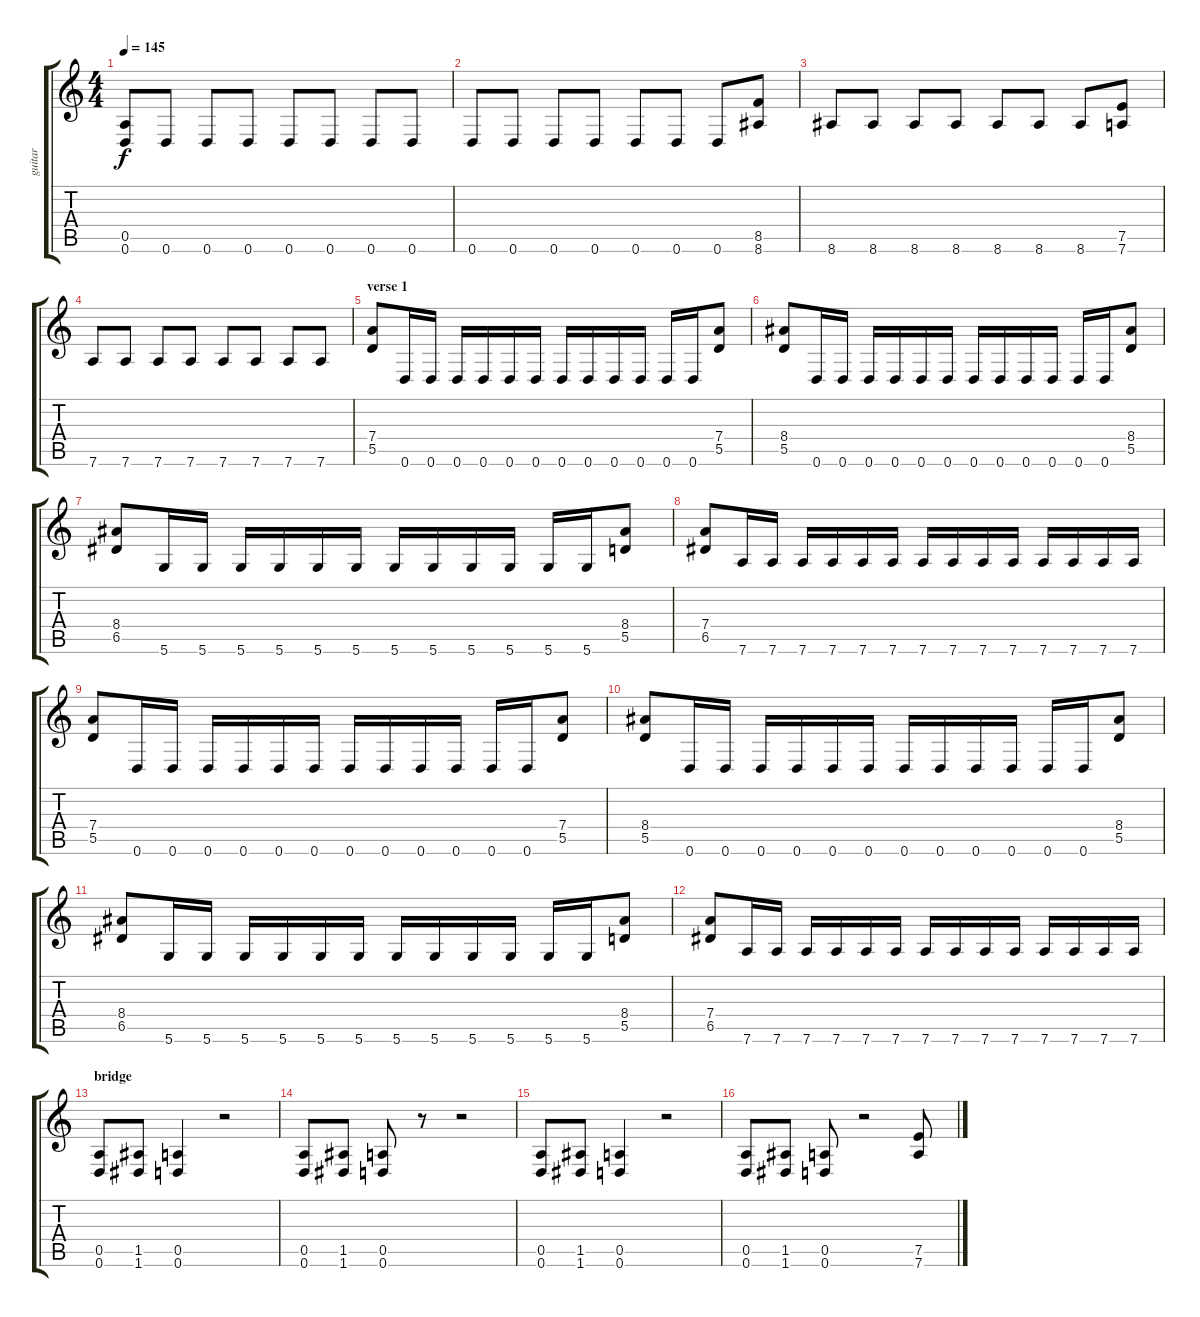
\track ("guitar" "guitar") {instrument distortionguitar}
\staff {score tabs}
\tuning (E4 B3 G3 D3 A2 D2) {hide}
\ts (4 4)
\tempo 145
\clef g2
\ks c
(0.5 0.6).8{dy f} 0.6.8 0.6.8 0.6.8 0.6.8 0.6.8 0.6.8 0.6.8 |
0.6.8 0.6.8 0.6.8 0.6.8 0.6.8 0.6.8 0.6.8 (8.5 8.6).8 |
8.6.8 8.6.8 8.6.8 8.6.8 8.6.8 8.6.8 8.6.8 (7.5 7.6).8 |
7.6.8 7.6.8 7.6.8 7.6.8 7.6.8 7.6.8 7.6.8 7.6.8 |
\section ("" "verse 1")
(7.4 5.5).8 0.6.16 0.6.16 0.6.16 0.6.16 0.6.16 0.6.16 0.6.16 0.6.16 0.6.16 0.6.16 0.6.16 0.6.16 (7.4 5.5).8 |
(8.4 5.5).8 0.6.16 0.6.16 0.6.16 0.6.16 0.6.16 0.6.16 0.6.16 0.6.16 0.6.16 0.6.16 0.6.16 0.6.16 (8.4 5.5).8 |
(8.4 6.5).8 5.6.16 5.6.16 5.6.16 5.6.16 5.6.16 5.6.16 5.6.16 5.6.16 5.6.16 5.6.16 5.6.16 5.6.16 (8.4 5.5).8 |
(7.4 6.5).8 7.6.16 7.6.16 7.6.16 7.6.16 7.6.16 7.6.16 7.6.16 7.6.16 7.6.16 7.6.16 7.6.16 7.6.16 7.6.16 7.6.16 |
(7.4 5.5).8 0.6.16 0.6.16 0.6.16 0.6.16 0.6.16 0.6.16 0.6.16 0.6.16 0.6.16 0.6.16 0.6.16 0.6.16 (7.4 5.5).8 |
(8.4 5.5).8 0.6.16 0.6.16 0.6.16 0.6.16 0.6.16 0.6.16 0.6.16 0.6.16 0.6.16 0.6.16 0.6.16 0.6.16 (8.4 5.5).8 |
(8.4 6.5).8 5.6.16 5.6.16 5.6.16 5.6.16 5.6.16 5.6.16 5.6.16 5.6.16 5.6.16 5.6.16 5.6.16 5.6.16 (8.4 5.5).8 |
(7.4 6.5).8 7.6.16 7.6.16 7.6.16 7.6.16 7.6.16 7.6.16 7.6.16 7.6.16 7.6.16 7.6.16 7.6.16 7.6.16 7.6.16 7.6.16 |
\section ("" "bridge")
(0.5 0.6).8 (1.5 1.6).8 (0.5 0.6).4 r.2 |
(0.5 0.6).8 (1.5 1.6).8 (0.5 0.6).8 r.8 r.2 |
(0.5 0.6).8 (1.5 1.6).8 (0.5 0.6).4 r.2 |
(0.5 0.6).8 (1.5 1.6).8 (0.5 0.6).8 r.2 (7.5 7.6).8
